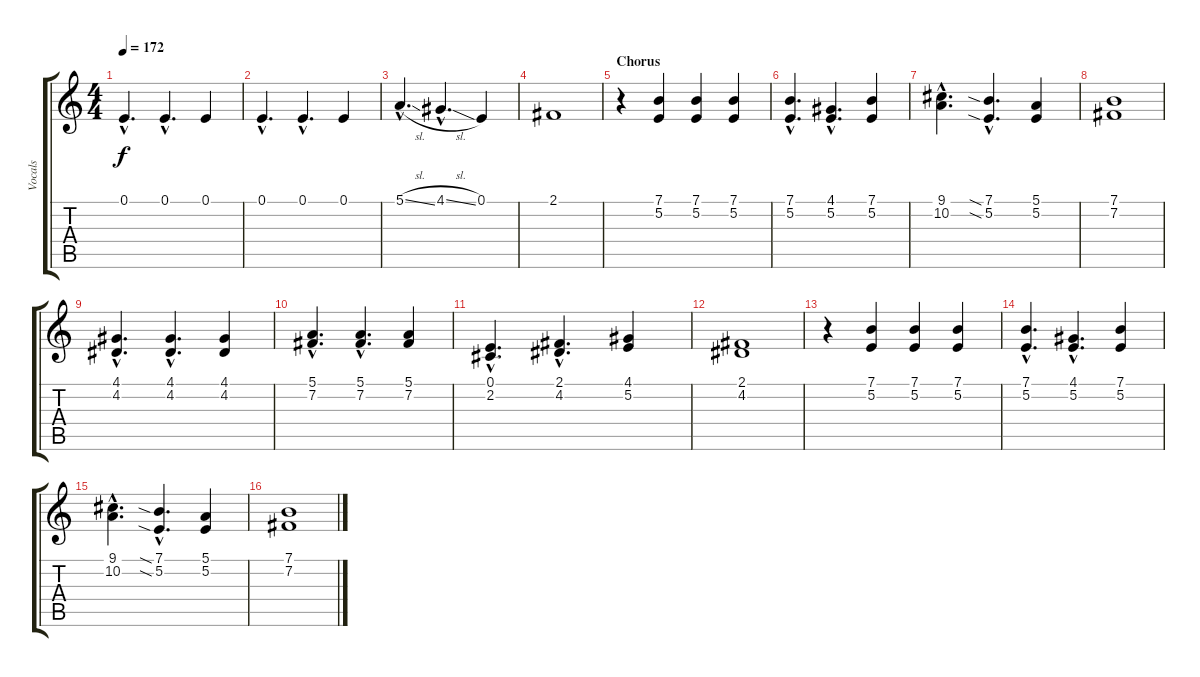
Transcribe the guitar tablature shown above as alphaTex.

\track ("Vocals" "Vocals") {instrument lead2sawtooth}
\staff {score tabs}
\tuning (E4 B3 G3 D3 A2 E2) {hide}
\ts (4 4)
\tempo 172
\clef g2
\ks c
0.1{hac}.4{d dy f} 0.1{hac}.4{d} 0.1.4 |
0.1{hac}.4{d} 0.1{hac}.4{d} 0.1.4 |
5.1{sl hac}.4{d} 4.1{sl hac}.4{d} 0.1.4 |
2.1.1 |
\section ("" "Chorus ")
r.4 (7.1 5.2).4 (7.1 5.2).4 (7.1 5.2).4 |
(7.1{hac} 5.2{hac}).4{d} (4.1{hac} 5.2{hac}).4{d} (7.1 5.2).4 |
(9.1{hac} 10.2{hac}).4{d} (7.1{sia hac} 5.2{sia hac}).4{d} (5.1 5.2).4 |
(7.1 7.2).1 |
(4.1{hac} 4.2{hac}).4{d} (4.1{hac} 4.2{hac}).4{d} (4.1 4.2).4 |
(5.1{hac} 7.2{hac}).4{d} (5.1{hac} 7.2{hac}).4{d} (5.1 7.2).4 |
(0.1{hac} 2.2{hac}).4{d} (2.1{hac} 4.2{hac}).4{d} (4.1 5.2).4 |
(2.1 4.2).1 |
r.4 (7.1 5.2).4 (7.1 5.2).4 (7.1 5.2).4 |
(7.1{hac} 5.2{hac}).4{d} (4.1{hac} 5.2{hac}).4{d} (7.1 5.2).4 |
(9.1{hac} 10.2{hac}).4{d} (7.1{sia hac} 5.2{sia hac}).4{d} (5.1 5.2).4 |
(7.1 7.2).1
